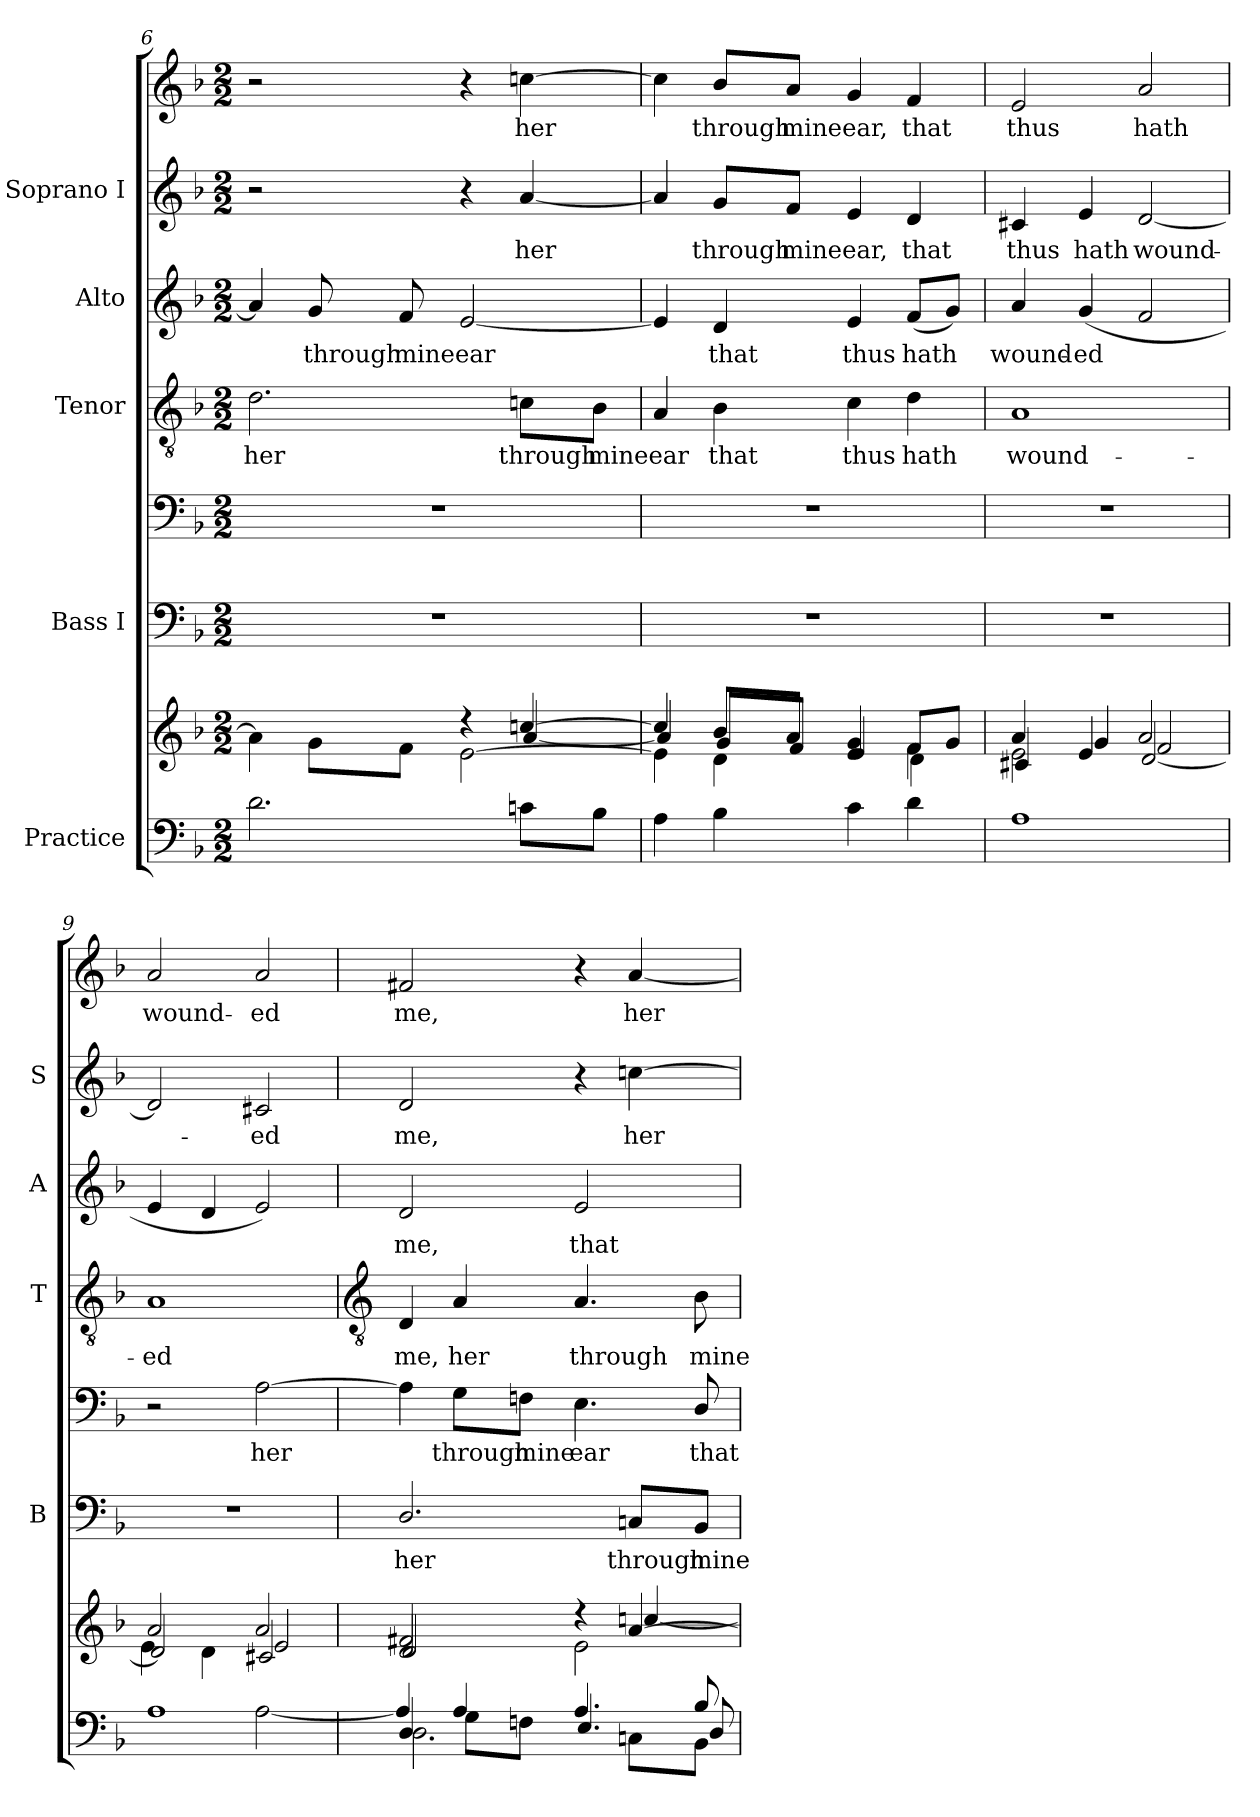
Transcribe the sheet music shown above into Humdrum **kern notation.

**kern	**kern	**kern	**text	**kern	**text	**kern	**text	**kern	**text	**kern	**text	**kern	**text
*part5	*part5	*part4	*part4	*part4	*part4	*part3	*part3	*part2	*part2	*part1	*part1	*part1	*part1
*staff8	*staff7	*staff6	*staff6	*staff5	*staff5	*staff4	*staff4	*staff3	*staff3	*staff2	*staff2	*staff1	*staff1
*I"Practice	*	*I"Bass I	*	*	*	*I"Tenor	*	*I"Alto	*	*I"Soprano I	*	*	*
*	*	*I'B	*	*	*	*I'T	*	*I'A	*	*I'S	*	*	*
!!LO:LB:g=z
*clefF4	*clefG2	*clefF4	*	*clefF4	*	*clefGv2	*	*clefG2	*	*clefG2	*	*clefG2	*
*k[b-]	*k[b-]	*k[b-]	*	*k[b-]	*	*k[b-]	*	*k[b-]	*	*k[b-]	*	*k[b-]	*
*F:	*F:	*F:	*	*F:	*	*F:	*	*F:	*	*F:	*	*F:	*
*M2/2	*M2/2	*M2/2	*	*M2/2	*	*M2/2	*	*M2/2	*	*M2/2	*	*M2/2	*
=6	=6	=6	=6	=6	=6	=6	=6	=6	=6	=6	=6	=6	=6
*^	*^	*	*	*	*	*	*	*	*	*	*	*	*
*	*^	*	*^	*	*	*	*	*	*	*	*	*	*	*	*
!	!	!	!	!	!	!	!	!	!	!	!LO:LY:b	!	!	!	!	!	!
2.d\	1ryy	1ryy	2ryy	2ryy	4a\]	1r	.	1r	.	2.d	her	4a]	.	2r	.	2r	.
!	!	!	!	!	!	!	!	!	!	!	!	!	!LO:LY:b	!	!	!	!
.	.	.	.	.	8g\L	.	.	.	.	.	.	8g	through	.	.	.	.
!	!	!	!	!	!	!	!	!	!	!	!	!	!LO:LY:b	!	!	!	!
.	.	.	.	.	8f\J	.	.	.	.	.	.	8f	mine	.	.	.	.
!	!	!	!	!	!	!	!	!	!	!	!	!	!LO:LY:b	!	!	!	!
.	.	.	4r	4ryy	[2e\	.	.	.	.	.	.	[2e	ear	4r	.	4r	.
!	!	!	!	!	!	!	!	!	!	!	!LO:LY:b	!	!	!	!LO:LY:b	!	!LO:LY:b
8cn\L	.	.	[4ccn/	[4a/	.	.	.	.	.	8cn\L	through	.	.	[4a	her	[4ccn	her
!	!	!	!	!	!	!	!	!	!	!	!LO:LY:b	!	!	!	!	!	!
8B-\J	.	.	.	.	.	.	.	.	.	8B-\J	mine	.	.	.	.	.	.
=7	=7	=7	=7	=7	=7	=7	=7	=7	=7	=7	=7	=7	=7	=7	=7	=7	=7
!	!	!	!	!	!	!	!	!	!	!	!LO:LY:b	!	!	!	!	!	!
4A\	1ryy	1ryy	4cc/]	4a/]	4e\]	1r	.	1r	.	4A	ear	4e]	.	4a]	.	4cc]	.
!	!	!	!	!	!	!	!	!	!	!	!LO:LY:b	!	!LO:LY:b	!	!LO:LY:b	!	!LO:LY:b
4B-\	.	.	8b-/L	8g/L	4d\	.	.	.	.	4B-	that	4d	that	8g/L	through	8b-/L	through
!	!	!	!	!	!	!	!	!	!	!	!	!	!	!	!LO:LY:b	!	!LO:LY:b
.	.	.	8a/J	8f/J	.	.	.	.	.	.	.	.	.	8f/J	mine	8a/J	mine
!	!	!	!	!	!	!	!	!	!	!	!LO:LY:b	!	!LO:LY:b	!	!LO:LY:b	!	!LO:LY:b
4c\	.	.	4g/	4e/	4e/	.	.	.	.	4c	thus	4e	thus	4e	ear,	4g	ear,
!	!	!	!	!	!	!	!	!	!	!	!LO:LY:b	!	!LO:LY:b	!	!LO:LY:b	!	!LO:LY:b
4d\	.	.	4f\	4d\	8f/L	.	.	.	.	4d	hath	(<8fL	hath	4d	that	4f	that
.	.	.	.	.	8g/J	.	.	.	.	.	.	8gJ)	.	.	.	.	.
=8	=8	=8	=8	=8	=8	=8	=8	=8	=8	=8	=8	=8	=8	=8	=8	=8	=8
!	!	!	!	!	!	!	!	!	!	!	!LO:LY:b	!	!LO:LY:b	!	!LO:LY:b	!	!LO:LY:b
1A/	1ryy	1ryy	2e\	4c#X/	4a/	1r	.	1r	.	1A	wound-	4a	wound-	4c#X	thus	2e	thus
!	!	!	!	!	!	!	!	!	!	!	!	!	!LO:LY:b	!	!LO:LY:b	!	!
.	.	.	.	4e/	4g/	.	.	.	.	.	.	(<4g	-ed	4e	hath	.	.
!	!	!	!	!	!	!	!	!	!	!	!	!	!	!	!LO:LY:b	!	!LO:LY:b
.	.	.	2a/	[2d/	2f/	.	.	.	.	.	.	2f	.	[2d	wound-	2a	hath
=9	=9	=9	=9	=9	=9	=9	=9	=9	=9	=9	=9	=9	=9	=9	=9	=9	=9
!	!	!	!	!	!	!	!	!	!	!	!LO:LY:b	!	!	!	!	!	!LO:LY:b
1A/	2ryy	1ryy	2a/	2d/]	4e\	1r	.	2r	.	1A	-ed	4e	.	2d]	.	2a	wound-
.	.	.	.	.	4d\	.	.	.	.	.	.	4d	.	.	.	.	.
!	!	!	!	!	!	!	!	!	!LO:LY:b	!	!	!	!	!	!LO:LY:b	!	!LO:LY:b
.	[2A\	.	2a/	2c#X/	2e/	.	.	[2A	her	.	.	2e)	.	2c#X	ed	2a	-ed
!!LO:LB:g=z
=10	=10	=10	=10	=10	=10	=10	=10	=10	=10	=10	=10	=10	=10	=10	=10	=10	=10
*	*	*	*	*	*	*	*	*	*	*clefGv2	*	*	*	*	*	*	*
!	!	!	!	!	!	!	!LO:LY:b	!	!	!	!LO:LY:b	!	!LO:LY:b	!	!LO:LY:b	!	!LO:LY:b
4D/	4A/]	2.D\	2f#X/	2d/	2d/	2.D/	her	4A]	.	4D	me,	2d	me,	2d	me,	2f#X	me,
!	!	!	!	!	!	!	!	!	!LO:LY:b	!	!LO:LY:b	!	!	!	!	!	!
4A/	8G\L	.	.	.	.	.	.	8G\L	through	4A	her	.	.	.	.	.	.
!	!	!	!	!	!	!	!	!	!LO:LY:b	!	!	!	!	!	!	!	!
.	8Fn\J	.	.	.	.	.	.	8Fn\J	mine	.	.	.	.	.	.	.	.
!	!	!	!	!	!	!	!	!	!LO:LY:b	!	!LO:LY:b	!	!LO:LY:b	!	!	!	!
4.A/	4.E/	.	4r	4ryy	2e\	.	.	4.E	ear	4.A	through	2e	that	4r	.	4r	.
!	!	!	!	!	!	!	!LO:LY:b	!	!	!	!	!	!	!	!LO:LY:b	!	!LO:LY:b
.	.	8Cn\L	[4a/	[4ccn/	.	8Cn/L	through	.	.	.	.	.	.	[4ccn	her	[4a	her
!	!	!	!	!	!	!	!LO:LY:b	!	!LO:LY:b	!	!LO:LY:b	!	!	!	!	!	!
8B-/	8D/	8BB-\J	.	.	.	8BB-/J	mine	8D/	that	8B-	mine	.	.	.	.	.	.
*v	*v	*v	*	*	*	*	*	*	*	*	*	*	*	*	*	*	*
*	*v	*v	*v	*	*	*	*	*	*	*	*	*	*	*	*
=	=	=	=	=	=	=	=	=	=	=	=	=	=
*-	*-	*-	*-	*-	*-	*-	*-	*-	*-	*-	*-	*-	*-
